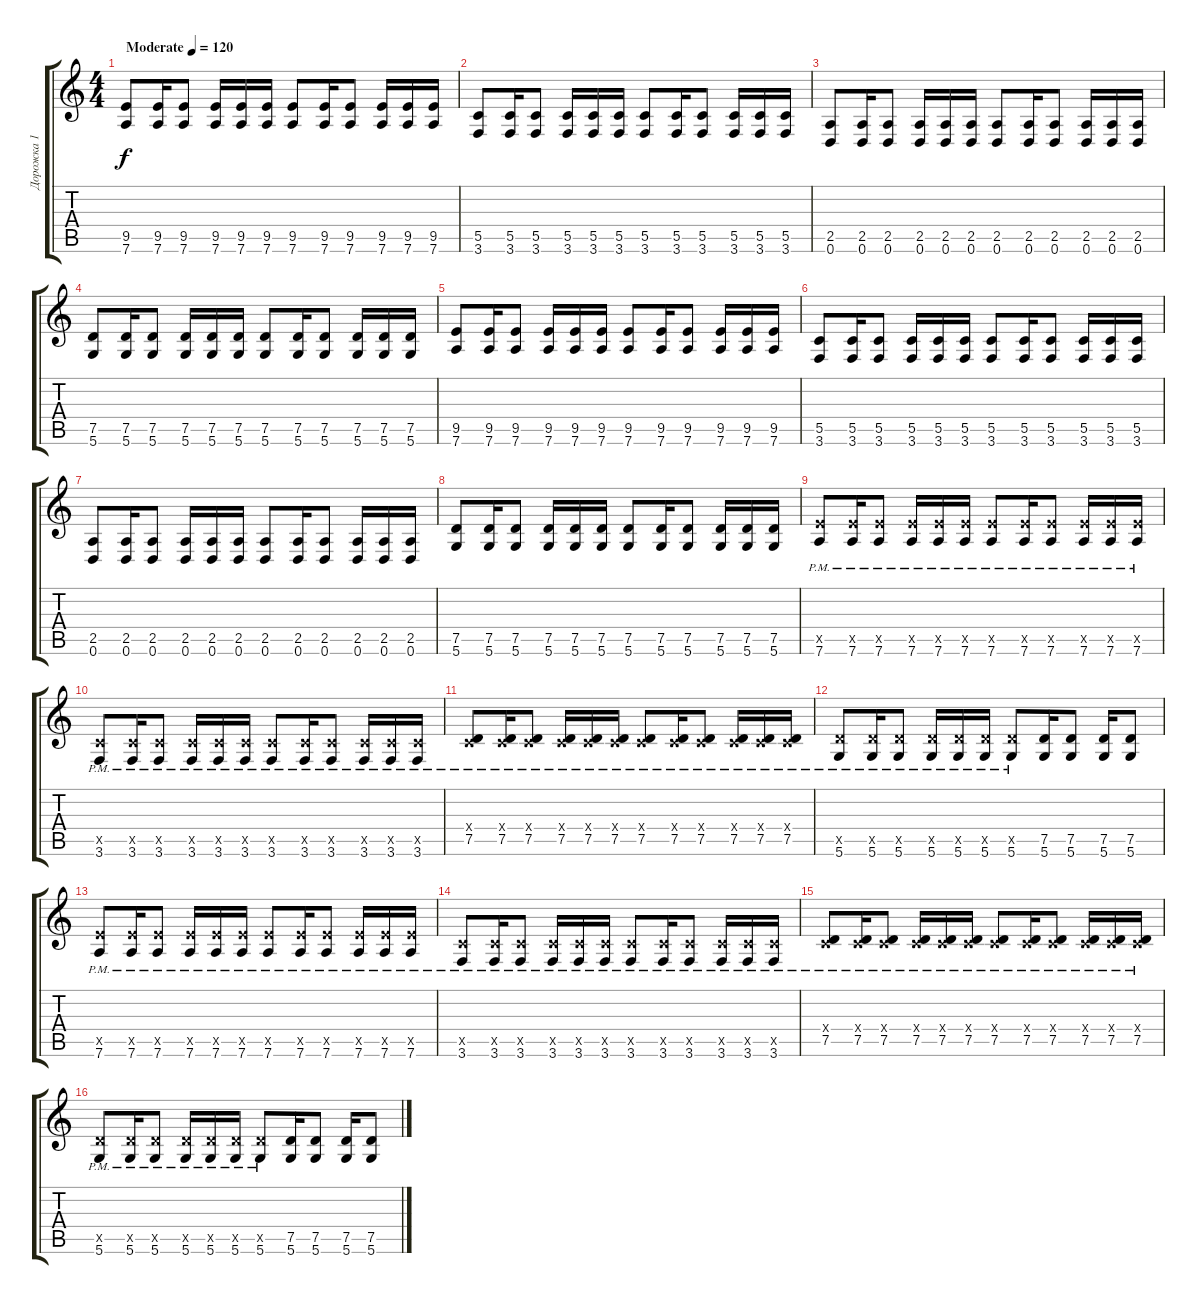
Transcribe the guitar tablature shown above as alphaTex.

\track ("Дорожка 1" "Дорожка 1") {instrument overdrivenguitar}
\staff {score tabs}
\tuning (D4 A3 F3 C3 G2 D2) {hide}
\ts (4 4)
\tempo (120 "Moderate")
\clef g2
\ks c
(9.5 7.6).8{dy f instrument overdrivenguitar} (9.5 7.6).16 (9.5 7.6).8 (9.5 7.6).16 (9.5 7.6).16 (9.5 7.6).16 (9.5 7.6).8 (9.5 7.6).16 (9.5 7.6).8 (9.5 7.6).16 (9.5 7.6).16 (9.5 7.6).16 |
(5.5 3.6).8 (5.5 3.6).16 (5.5 3.6).8 (5.5 3.6).16 (5.5 3.6).16 (5.5 3.6).16 (5.5 3.6).8 (5.5 3.6).16 (5.5 3.6).8 (5.5 3.6).16 (5.5 3.6).16 (5.5 3.6).16 |
(2.5 0.6).8 (2.5 0.6).16 (2.5 0.6).8 (2.5 0.6).16 (2.5 0.6).16 (2.5 0.6).16 (2.5 0.6).8 (2.5 0.6).16 (2.5 0.6).8 (2.5 0.6).16 (2.5 0.6).16 (2.5 0.6).16 |
(7.5 5.6).8 (7.5 5.6).16 (7.5 5.6).8 (7.5 5.6).16 (7.5 5.6).16 (7.5 5.6).16 (7.5 5.6).8 (7.5 5.6).16 (7.5 5.6).8 (7.5 5.6).16 (7.5 5.6).16 (7.5 5.6).16 |
(9.5 7.6).8 (9.5 7.6).16 (9.5 7.6).8 (9.5 7.6).16 (9.5 7.6).16 (9.5 7.6).16 (9.5 7.6).8 (9.5 7.6).16 (9.5 7.6).8 (9.5 7.6).16 (9.5 7.6).16 (9.5 7.6).16 |
(5.5 3.6).8 (5.5 3.6).16 (5.5 3.6).8 (5.5 3.6).16 (5.5 3.6).16 (5.5 3.6).16 (5.5 3.6).8 (5.5 3.6).16 (5.5 3.6).8 (5.5 3.6).16 (5.5 3.6).16 (5.5 3.6).16 |
(2.5 0.6).8 (2.5 0.6).16 (2.5 0.6).8 (2.5 0.6).16 (2.5 0.6).16 (2.5 0.6).16 (2.5 0.6).8 (2.5 0.6).16 (2.5 0.6).8 (2.5 0.6).16 (2.5 0.6).16 (2.5 0.6).16 |
(7.5 5.6).8 (7.5 5.6).16 (7.5 5.6).8 (7.5 5.6).16 (7.5 5.6).16 (7.5 5.6).16 (7.5 5.6).8 (7.5 5.6).16 (7.5 5.6).8 (7.5 5.6).16 (7.5 5.6).16 (7.5 5.6).16 |
(9.5{x} 7.6{pm}).8 (9.5{x} 7.6{pm}).16 (9.5{x} 7.6{pm}).8 (9.5{x} 7.6{pm}).16 (9.5{x} 7.6{pm}).16 (9.5{x} 7.6{pm}).16 (9.5{x} 7.6{pm}).8 (9.5{x} 7.6{pm}).16 (9.5{x} 7.6{pm}).8 (9.5{x} 7.6{pm}).16 (9.5{x} 7.6{pm}).16 (9.5{x} 7.6{pm}).16 |
(5.5{x} 3.6{pm}).8 (5.5{x} 3.6{pm}).16 (5.5{x} 3.6{pm}).8 (5.5{x} 3.6{pm}).16 (5.5{x} 3.6{pm}).16 (5.5{x} 3.6{pm}).16 (5.5{x} 3.6{pm}).8 (5.5{x} 3.6{pm}).16 (5.5{x} 3.6{pm}).8 (5.5{x} 3.6{pm}).16 (5.5{x} 3.6{pm}).16 (5.5{x} 3.6{pm}).16 |
(0.4{x} 7.5{pm}).8 (0.4{x} 7.5{pm}).16 (0.4{x} 7.5{pm}).8 (0.4{x} 7.5{pm}).16 (0.4{x} 7.5{pm}).16 (0.4{x} 7.5{pm}).16 (0.4{x} 7.5{pm}).8 (0.4{x} 7.5{pm}).16 (0.4{x} 7.5{pm}).8 (0.4{x} 7.5{pm}).16 (0.4{x} 7.5{pm}).16 (0.4{x} 7.5{pm}).16 |
(7.5{x} 5.6{pm}).8 (7.5{x} 5.6{pm}).16 (7.5{x} 5.6{pm}).8 (7.5{x} 5.6{pm}).16 (7.5{x} 5.6{pm}).16 (7.5{x} 5.6{pm}).16 (7.5{x} 5.6{pm}).8 (7.5 5.6).16 (7.5 5.6).8 (7.5 5.6).16 (7.5 5.6).8 |
(9.5{x} 7.6{pm}).8 (9.5{x} 7.6{pm}).16 (9.5{x} 7.6{pm}).8 (9.5{x} 7.6{pm}).16 (9.5{x} 7.6{pm}).16 (9.5{x} 7.6{pm}).16 (9.5{x} 7.6{pm}).8 (9.5{x} 7.6{pm}).16 (9.5{x} 7.6{pm}).8 (9.5{x} 7.6{pm}).16 (9.5{x} 7.6{pm}).16 (9.5{x} 7.6{pm}).16 |
(5.5{x} 3.6{pm}).8 (5.5{x} 3.6{pm}).16 (5.5{x} 3.6{pm}).8 (5.5{x} 3.6{pm}).16 (5.5{x} 3.6{pm}).16 (5.5{x} 3.6{pm}).16 (5.5{x} 3.6{pm}).8 (5.5{x} 3.6{pm}).16 (5.5{x} 3.6{pm}).8 (5.5{x} 3.6{pm}).16 (5.5{x} 3.6{pm}).16 (5.5{x} 3.6{pm}).16 |
(0.4{x} 7.5{pm}).8 (0.4{x} 7.5{pm}).16 (0.4{x} 7.5{pm}).8 (0.4{x} 7.5{pm}).16 (0.4{x} 7.5{pm}).16 (0.4{x} 7.5{pm}).16 (0.4{x} 7.5{pm}).8 (0.4{x} 7.5{pm}).16 (0.4{x} 7.5{pm}).8 (0.4{x} 7.5{pm}).16 (0.4{x} 7.5{pm}).16 (0.4{x} 7.5{pm}).16 |
(7.5{x} 5.6{pm}).8 (7.5{x} 5.6{pm}).16 (7.5{x} 5.6{pm}).8 (7.5{x} 5.6{pm}).16 (7.5{x} 5.6{pm}).16 (7.5{x} 5.6{pm}).16 (7.5{x} 5.6{pm}).8 (7.5 5.6).16 (7.5 5.6).8 (7.5 5.6).16 (7.5 5.6).8
